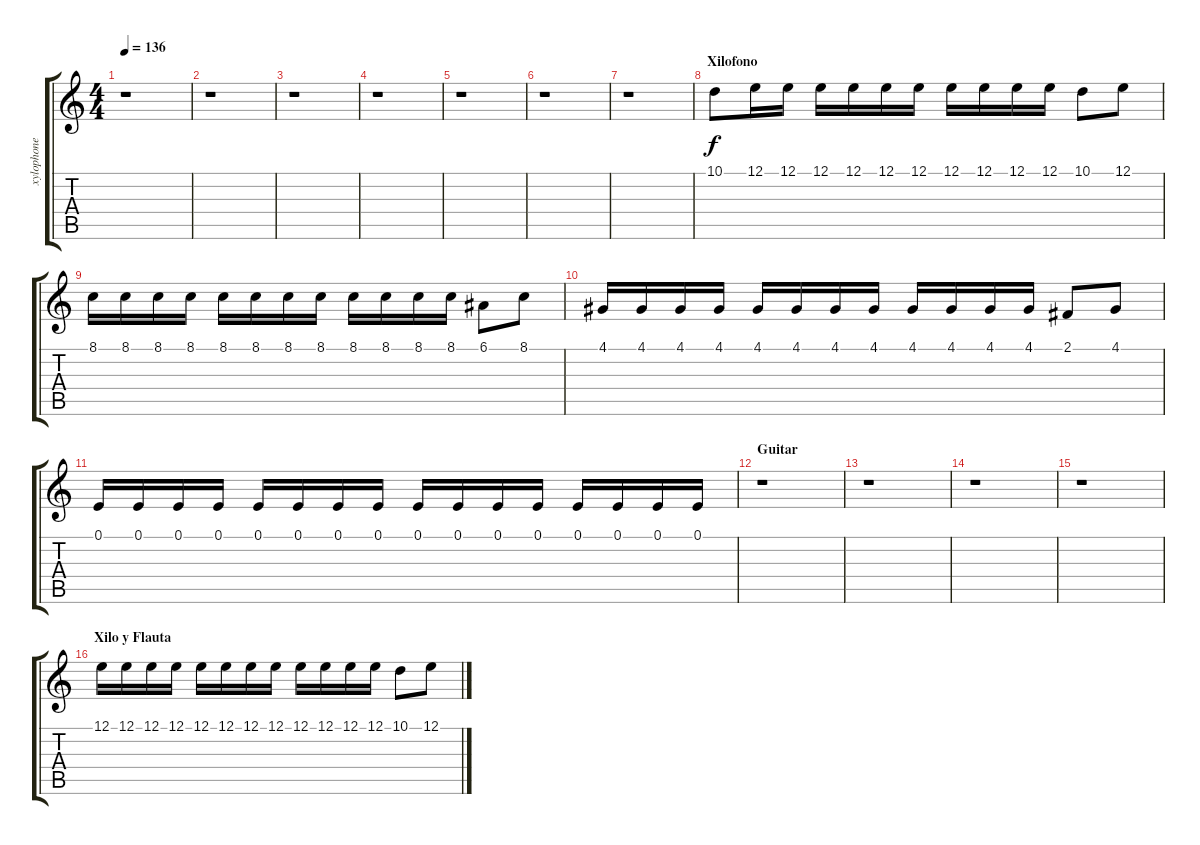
\track ("xylophone" "xylophone") {instrument xylophone}
\staff {score tabs}
\tuning (E4 B3 G3 D3 A2 E2) {hide}
\ts (4 4)
\tempo 136
\clef g2
\ks c
r.1{dy f} |
r.1 |
r.1 |
\section ("" "")
r.1 |
r.1 |
r.1 |
r.1 |
\section ("" "Xilofono")
10.1.8 12.1.16 12.1.16 12.1.16 12.1.16 12.1.16 12.1.16 12.1.16 12.1.16 12.1.16 12.1.16 10.1.8 12.1.8 |
8.1.16 8.1.16 8.1.16 8.1.16 8.1.16 8.1.16 8.1.16 8.1.16 8.1.16 8.1.16 8.1.16 8.1.16 6.1.8 8.1.8 |
4.1.16 4.1.16 4.1.16 4.1.16 4.1.16 4.1.16 4.1.16 4.1.16 4.1.16 4.1.16 4.1.16 4.1.16 2.1.8 4.1.8 |
0.1.16 0.1.16 0.1.16 0.1.16 0.1.16 0.1.16 0.1.16 0.1.16 0.1.16 0.1.16 0.1.16 0.1.16 0.1.16 0.1.16 0.1.16 0.1.16 |
\section ("" "Guitar")
r.1 |
r.1 |
r.1 |
r.1 |
\section ("" "Xilo y Flauta")
12.1.16 12.1.16 12.1.16 12.1.16 12.1.16 12.1.16 12.1.16 12.1.16 12.1.16 12.1.16 12.1.16 12.1.16 10.1.8 12.1.8
